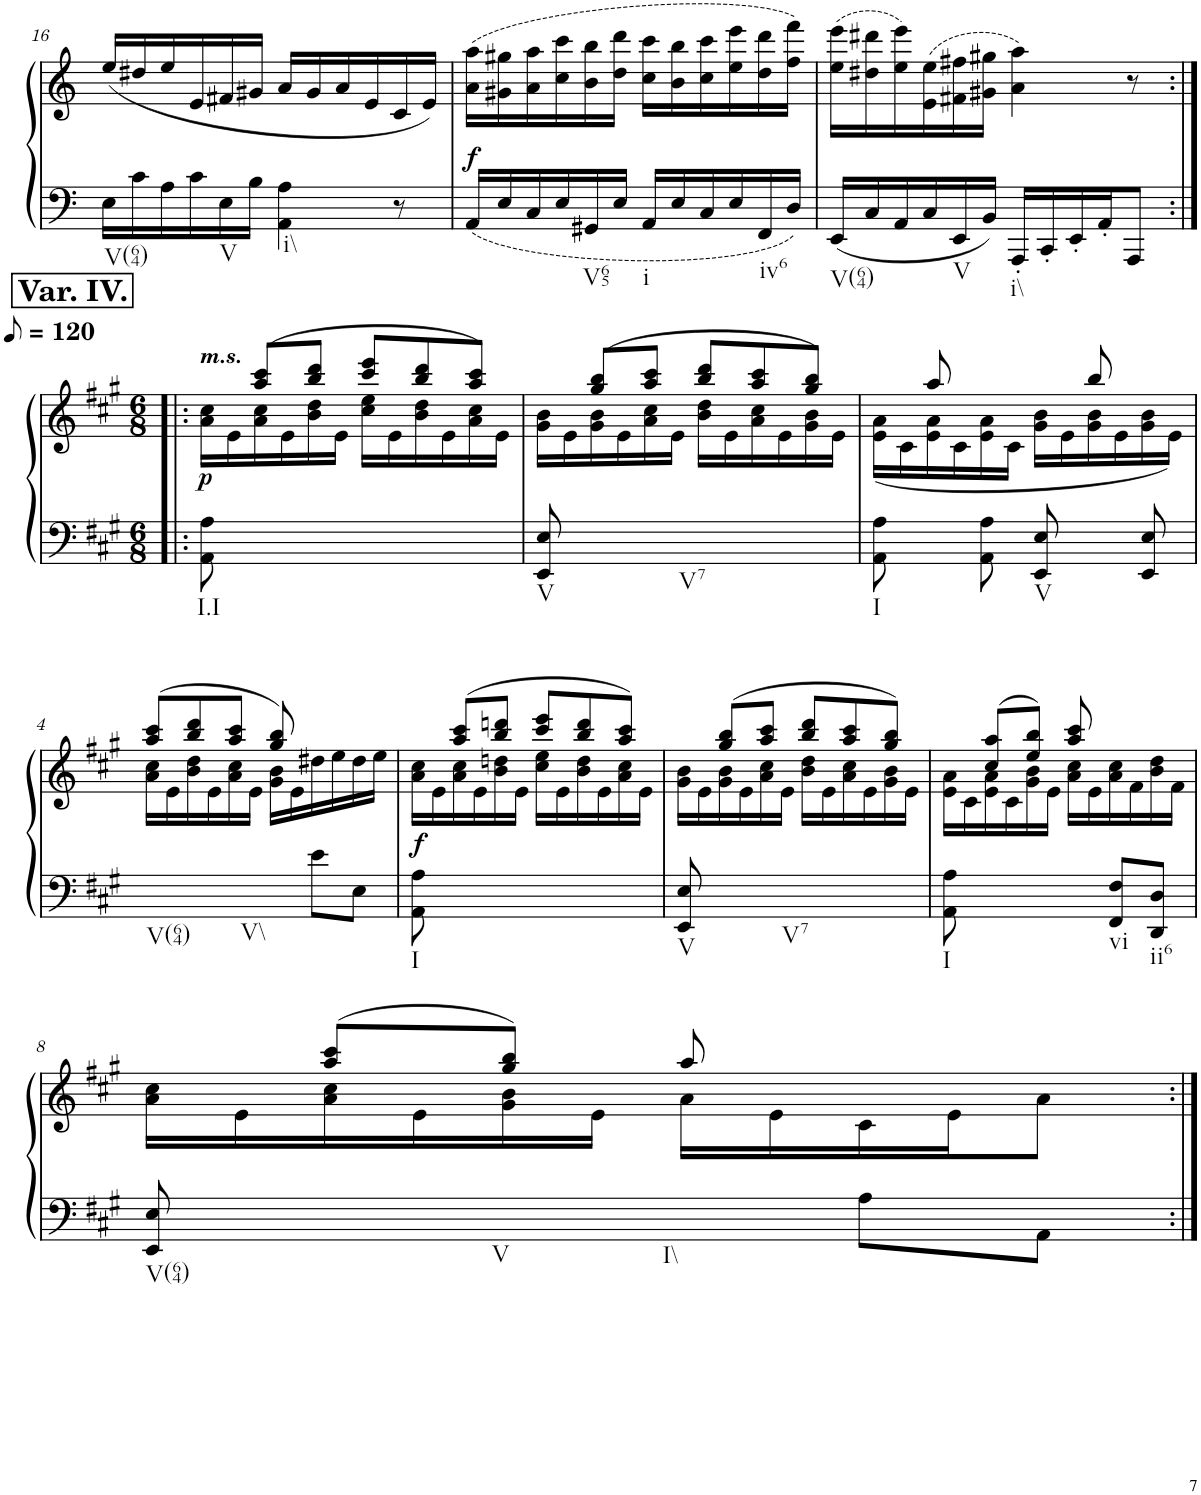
**kern	**kern	**dynam
*part1	*part1	*part1
*staff2	*staff1	*staff1/2
*I"Piano	*	*
*I'Pno.	*	*
!!LO:PB:g=z
*clefF4	*clefG2	*
*k[]	*k[]	*
*M6/8	*M6/8	*
=16	=16	=16
!LO:TX:b:t=V(64)	!	!
16E\LL	(<16ee/LL	.
16c\	16dd#X/	.
16A\	16ee/	.
16c\	16e/	.
!LO:TX:b:t=V	!	!
16E\	16f#X/	.
16B\JJ	16g#X/JJ	.
!LO:TX:b:t=i\\	!	!
4AA\ 4A\	16a/LL	.
.	16g#/	.
.	16a/	.
.	16e/	.
8r	16c/	.
.	16e/JJ)	.
=17	=17	=17
!	!	!LO:DY:a=2
16AA/LL	(16a\ 16aa\LL	f
16E/	16g#X\ 16gg#X\	.
16C/	16a\ 16aa\	.
16E/	16cc\ 16ccc\	.
!LO:TX:b:t=V65	!	!
16GG#X/	16b\ 16bb\	.
16E/JJ	16dd\ 16ddd\JJ	.
!LO:TX:b:t=i	!	!
16AA/LL	16cc\ 16ccc\LL	.
16E/	16b\ 16bb\	.
16C/	16cc\ 16ccc\	.
16E/	16ee\ 16eee\	.
!LO:TX:b:t=iv6	!	!
16FF/	16dd\ 16ddd\	.
16D/JJ	16ff\ 16fff\JJ)	.
=18	=18	=18
!LO:TX:b:t=V(64)	!	!
16EE/LL	(16ee\ 16eee\LL	.
16C/	16dd#X\ 16ddd#X\	.
16AA/	16ee\ 16eee\)	.
16C/	(16e\ 16ee\	.
!LO:TX:b:t=V	!	!
16EE/	16f#X\ 16ff#X\	.
16BB/JJ	16g#X\ 16gg#X\JJ	.
!LO:TX:b:t=i\\	!	!
16AAA'/LL	4a\ 4aa\)	.
16CC'/	.	.
16EE'/	.	.
16AA'/J	.	.
8AAA/J	8r	.
!!LO:LB:g=z
=1:|!|:	=1:|!|:	=1:|!|:
!!LO:REH:place=s1:a:B:cj:fs=14:t=Var. IV.
*k[f#c#g#]	*k[f#c#g#]	*
*M6/8	*M6/8	*
*	*MM60	*
*	*^	*
!	!LO:TX:a:Bi:t=m.s.	!	!
!LO:TX:b:t=I.I	!	!	!
!	!	!	!LO:DY:a=2
8AA\ 8A\	8ryy	16a\ 16cc#\LL	p
.	.	16e\	.
8ryy	(8aa/ 8ccc#/L	16a\ 16cc#\	.
.	.	16e\	.
2ryy	8bb/ 8ddd/J	16b\ 16dd\	.
.	.	16e\JJ	.
.	8ccc#/ 8eee/L	16cc#\ 16ee\LL	.
.	.	16e\	.
.	8bb/ 8ddd/	16b\ 16dd\	.
.	.	16e\	.
.	8aa/ 8ccc#/J)	16a\ 16cc#\	.
.	.	16e\JJ	.
=2	=2	=2	=2
!LO:TX:b:t=V	!	!	!
8EE/ 8E/	8ryy	16g#\ 16b\LL	.
.	.	16e\	.
8ryy	(8gg#/ 8bb/L	16g#\ 16b\	.
.	.	16e\	.
!LO:TX:b:t=V7	!	!	!
2ryy	8aa/ 8ccc#/J	16a\ 16cc#\	.
.	.	16e\JJ	.
.	8bb/ 8ddd/L	16b\ 16dd\LL	.
.	.	16e\	.
.	8aa/ 8ccc#/	16a\ 16cc#\	.
.	.	16e\	.
.	8gg#/ 8bb/J)	16g#\ 16b\	.
.	.	16e\JJ	.
=3	=3	=3	=3
!LO:TX:b:t=I	!	!	!
8AA\ 8A\	8ryy	(16e\ 16a\LL	.
.	.	16c#\	.
8ryy	8aa/	16e\ 16a\	.
.	.	16c#\	.
8AA\ 8A\	8ryy	16e\ 16a\	.
.	.	16c#\JJ	.
!LO:TX:b:t=V	!	!	!
8EE/ 8E/	8ryy	16g#\ 16b\LL	.
.	.	16e\	.
8ryy	8bb/	16g#\ 16b\	.
.	.	16e\	.
8EE/ 8E/	8ryy	16g#\ 16b\	.
.	.	16e\JJ)	.
!!LO:LB:g=z	!!
=4	=4	=4	=4
!LO:TX:b:t=V(64)	!	!	!
!LO:TX:b:t=V\\	!	!	!
2ryy	(8aa/ 8ccc#/L	16a\ 16cc#\LL	.
.	.	16e\	.
.	8bb/ 8ddd/	16b\ 16dd\	.
.	.	16e\	.
.	8aa/ 8ccc#/J	16a\ 16cc#\	.
.	.	16e\JJ	.
.	8gg#/ 8bb/)	16g#\ 16b\LL	.
.	.	16e\	.
8e\L	4ryy	16dd#X\	.
.	.	16ee\	.
8E\J	.	16dd#\	.
.	.	16ee\JJ	.
=5	=5	=5	=5
!LO:TX:b:t=I	!	!	!
!	!	!	!LO:DY:a=2
8AA\ 8A\	8ryy	16a\ 16cc#\LL	f
.	.	16e\	.
8ryy	(8aa/ 8ccc#/L	16a\ 16cc#\	.
.	.	16e\	.
2ryy	8bb/ 8dddn/J	16b\ 16ddn\	.
.	.	16e\JJ	.
.	8ccc#/ 8eee/L	16cc#\ 16ee\LL	.
.	.	16e\	.
.	8bb/ 8ddd/	16b\ 16dd\	.
.	.	16e\	.
.	8aa/ 8ccc#/J)	16a\ 16cc#\	.
.	.	16e\JJ	.
=6	=6	=6	=6
!LO:TX:b:t=V	!	!	!
8EE/ 8E/	8ryy	16g#\ 16b\LL	.
.	.	16e\	.
8ryy	(8gg#/ 8bb/L	16g#\ 16b\	.
.	.	16e\	.
!LO:TX:b:t=V7	!	!	!
2ryy	8aa/ 8ccc#/J	16a\ 16cc#\	.
.	.	16e\JJ	.
.	8bb/ 8ddd/L	16b\ 16dd\LL	.
.	.	16e\	.
.	8aa/ 8ccc#/	16a\ 16cc#\	.
.	.	16e\	.
.	8gg#/ 8bb/J)	16g#\ 16b\	.
.	.	16e\JJ	.
=7	=7	=7	=7
!LO:TX:b:t=I	!	!	!
8AA\ 8A\	8ryy	16e\ 16a\LL	.
.	.	16c#\	.
8ryy	(8cc#/ 8aa/L	16e\ 16a\	.
.	.	16c#\	.
8ryy	8ee/ 8bb/J)	16g#\ 16b\	.
.	.	16e\JJ	.
8ryy	8aa/ 8ccc#/	16a\ 16cc#\LL	.
.	.	16e\	.
!LO:TX:b:t=vi	!	!	!
8FF#/ 8F#/L	4ryy	16a\ 16cc#\	.
.	.	16f#\	.
!LO:TX:b:t=ii6	!	!	!
8DD/ 8D/J	.	16b\ 16dd\	.
.	.	16f#\JJ	.
!!LO:LB:g=z	!!
=8	=8	=8	=8
!LO:TX:b:t=V(64)	!	!	!
8EE/ 8E/	8ryy	16a\ 16cc#\LL	.
.	.	16e\	.
8ryy	(8aa/ 8ccc#/L	16a\ 16cc#\	.
.	.	16e\	.
!LO:TX:b:t=V	!	!	!
8ryy	8gg#/ 8bb/J)	16g#\ 16b\	.
.	.	16e\JJ	.
!LO:TX:b:t=I\\	!	!	!
8ryy	8aa/	16a\LL	.
.	.	16e\	.
8A\L	4ryy	16c#\	.
.	.	16e\J	.
8AA\J	.	8a\J	.
*	*v	*v	*
=:|!	=:|!	=:|!
*-	*-	*-
